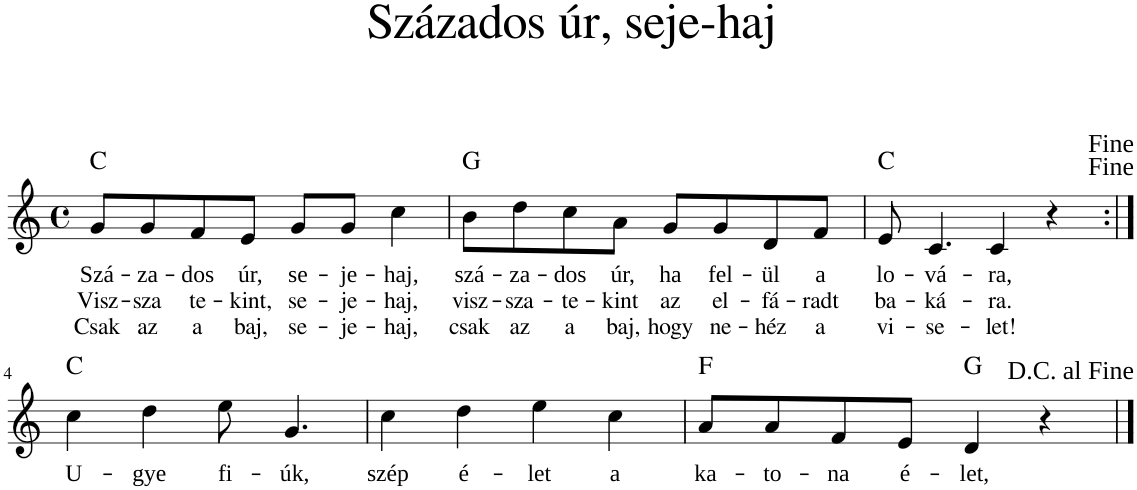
**kern	**text	**text	**text	**harte
*part1	*part1	*part1	*part1	*part1
*staff1	*staff1	*staff1	*staff1	*
*I"Piano	*	*	*	*
*I'Pno	*	*	*	*
*clefG2	*	*	*	*
*k[]	*	*	*	*
*M4/4	*	*	*	*
*met(c)	*	*	*	*
=1	=1	=1	=1	=1
!	!LO:LY:b	!LO:LY:b	!LO:LY:b	!
8g/L	Szá-	Visz-	Csak	C:maj
!	!LO:LY:b	!LO:LY:b	!LO:LY:b	!
8g/	-za-	-sza	az	.
!	!LO:LY:b	!LO:LY:b	!LO:LY:b	!
8f/	-dos	te-	a	.
!	!LO:LY:b	!LO:LY:b	!LO:LY:b	!
8e/J	úr,	-kint,	baj,	.
!	!LO:LY:b	!LO:LY:b	!LO:LY:b	!
8g/L	se-	se-	se-	.
!	!LO:LY:b	!LO:LY:b	!LO:LY:b	!
8g/J	-je-	-je-	-je-	.
!	!LO:LY:b	!LO:LY:b	!LO:LY:b	!
4cc\	-haj,	-haj,	-haj,	.
=2	=2	=2	=2	=2
!	!LO:LY:b	!LO:LY:b	!LO:LY:b	!
8b\L	szá-	visz-	csak	G:maj
!	!LO:LY:b	!LO:LY:b	!LO:LY:b	!
8dd\	-za-	-sza-	az	.
!	!LO:LY:b	!LO:LY:b	!LO:LY:b	!
8cc\	-dos	-te-	a	.
!	!LO:LY:b	!LO:LY:b	!LO:LY:b	!
8a\J	úr,	-kint	baj,	.
!	!LO:LY:b	!LO:LY:b	!LO:LY:b	!
8g/L	ha	az	hogy	.
!	!LO:LY:b	!LO:LY:b	!LO:LY:b	!
8g/	fel-	el-	ne-	.
!	!LO:LY:b	!LO:LY:b	!LO:LY:b	!
8d/	-ül	-fá-	-héz	.
!	!LO:LY:b	!LO:LY:b	!LO:LY:b	!
8f/J	a	-radt	a	.
=3	=3	=3	=3	=3
!	!LO:LY:b	!LO:LY:b	!LO:LY:b	!
8e/	lo-	ba-	vi-	C:maj
!	!LO:LY:b	!LO:LY:b	!LO:LY:b	!
4.c/	-vá-	-ká-	-se-	.
!	!LO:LY:b	!LO:LY:b	!LO:LY:b	!
4c/	-ra,	-ra.	-let!	.
4r	.	.	.	.
!LO:TX:a:t=<font face="Times New Roman"/>Fine	!	!	!	!
!LO:TX:a:t=<font face="Times New Roman"/>Fine	!	!	!	!
!!LO:LB:g=z
=4:|!	=4:|!	=4:|!	=4:|!	=4:|!
!	!LO:LY:b	!	!	!
4cc\	U-	.	.	C:maj
!	!LO:LY:b	!	!	!
4dd\	-gye	.	.	.
!	!LO:LY:b	!	!	!
8ee\	fi-	.	.	.
!	!LO:LY:b	!	!	!
4.g/	-úk,	.	.	.
=5	=5	=5	=5	=5
!	!LO:LY:b	!	!	!
4cc\	szép	.	.	.
!	!LO:LY:b	!	!	!
4dd\	é-	.	.	.
!	!LO:LY:b	!	!	!
4ee\	-let	.	.	.
!	!LO:LY:b	!	!	!
4cc\	a	.	.	.
=6	=6	=6	=6	=6
!	!LO:LY:b	!	!	!
8a/L	ka-	.	.	F:maj
!	!LO:LY:b	!	!	!
8a/	-to-	.	.	.
!	!LO:LY:b	!	!	!
8f/	-na	.	.	.
!	!LO:LY:b	!	!	!
8e/J	é-	.	.	.
!	!LO:LY:b	!	!	!
4d/	-let,	.	.	G:maj
4r	.	.	.	.
!LO:TX:a:t=<font face="Times New Roman"/>D.C. al Fine	!	!	!	!
==	==	==	==	==
*-	*-	*-	*-	*-
